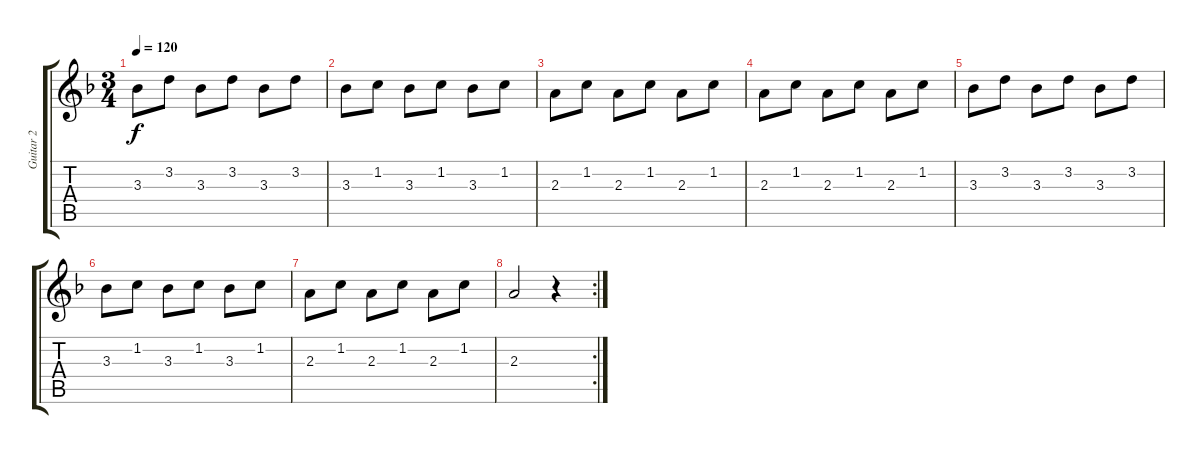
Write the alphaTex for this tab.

\track ("Guitar 2" "Guitar 2") {instrument acousticguitarnylon}
\staff {score tabs}
\tuning (E4 B3 G3 D3 A2 E2) {hide}
\ts (3 4)
\tempo 120
\clef g2
\ks f
3.3.8{dy f} 3.2.8 3.3.8 3.2.8 3.3.8 3.2.8 |
3.3.8 1.2.8 3.3.8 1.2.8 3.3.8 1.2.8 |
2.3.8 1.2.8 2.3.8 1.2.8 2.3.8 1.2.8 |
2.3.8 1.2.8 2.3.8 1.2.8 2.3.8 1.2.8 |
3.3.8 3.2.8 3.3.8 3.2.8 3.3.8 3.2.8 |
3.3.8 1.2.8 3.3.8 1.2.8 3.3.8 1.2.8 |
2.3.8 1.2.8 2.3.8 1.2.8 2.3.8 1.2.8 |
\rc 2
2.3.2 r.4
